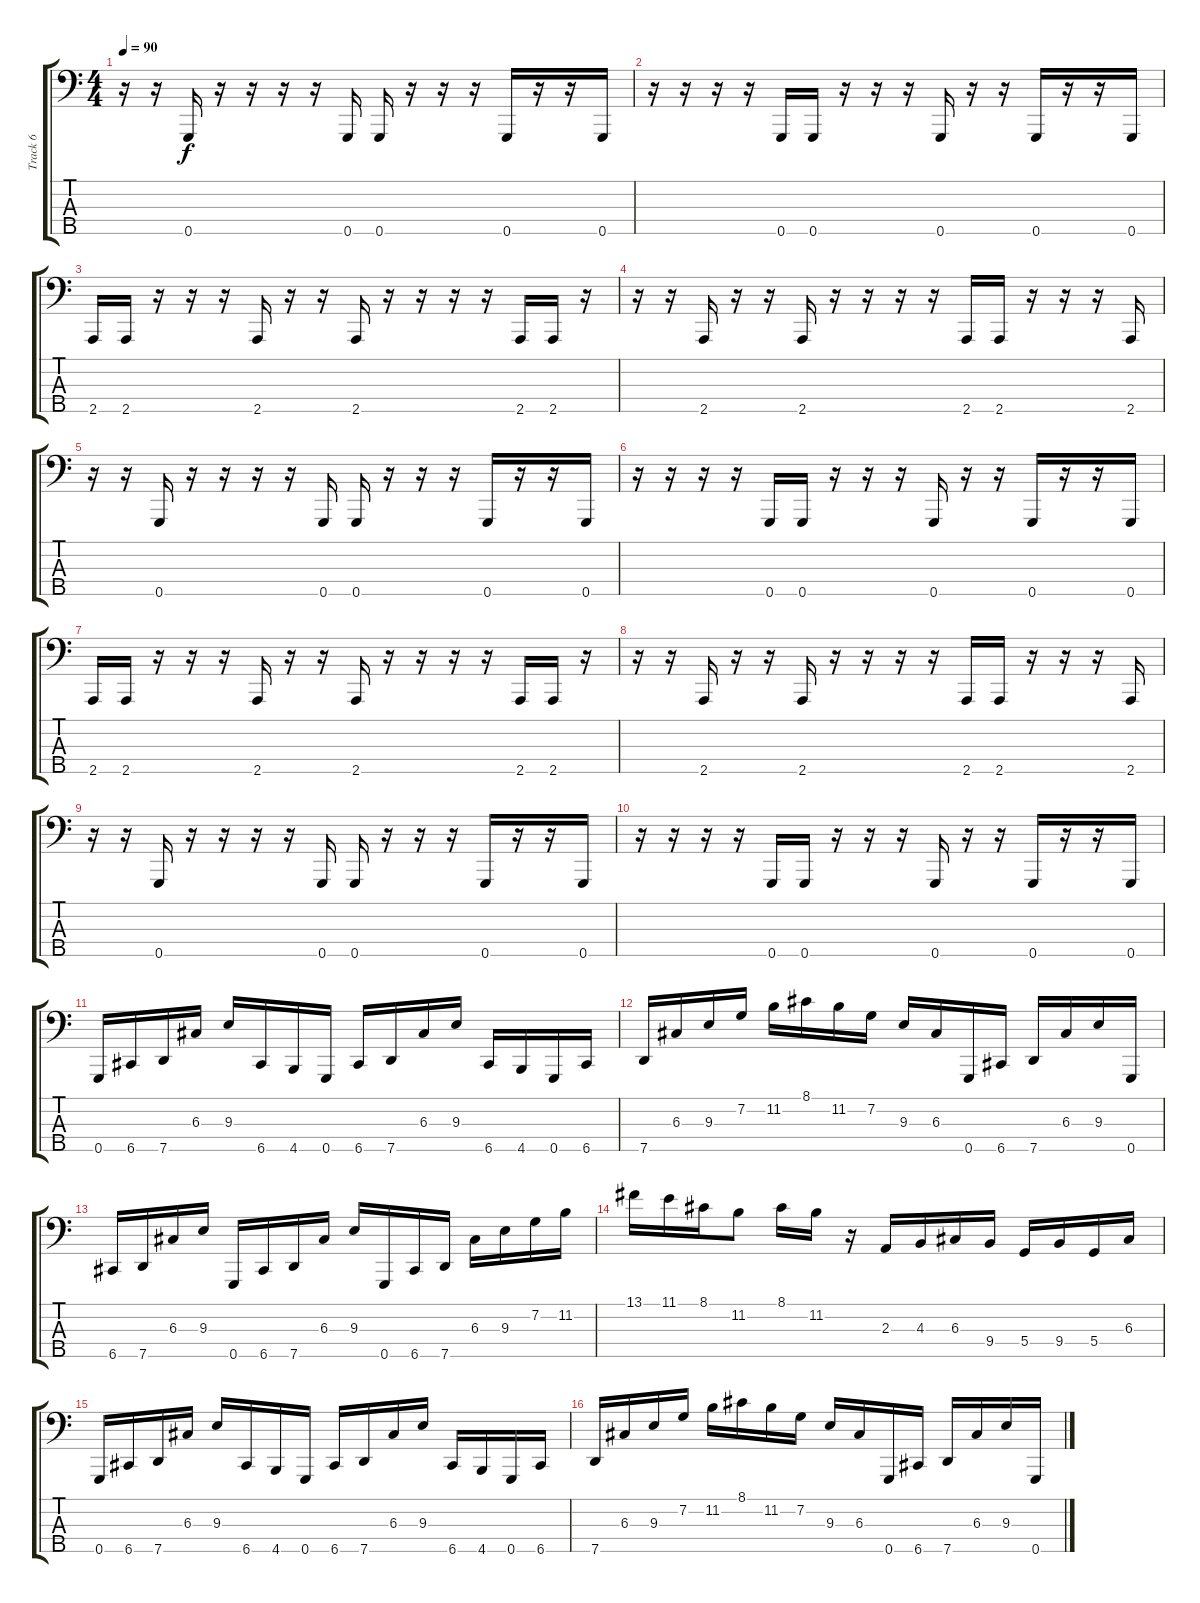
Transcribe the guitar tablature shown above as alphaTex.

\track ("Track 6" "Track 6") {instrument electricbassfinger}
\staff {score tabs}
\tuning (F2 C2 G1 D1 G0) {hide}
\ts (4 4)
\tempo 90
\clef f4
\ks c
r.16{dy f} r.16 0.5.16 r.16 r.16 r.16 r.16 0.5.16 0.5.16 r.16 r.16 r.16 0.5.16 r.16 r.16 0.5.16 |
r.16 r.16 r.16 r.16 0.5.16 0.5.16 r.16 r.16 r.16 0.5.16 r.16 r.16 0.5.16 r.16 r.16 0.5.16 |
2.5.16 2.5.16 r.16 r.16 r.16 2.5.16 r.16 r.16 2.5.16 r.16 r.16 r.16 r.16 2.5.16 2.5.16 r.16 |
r.16 r.16 2.5.16 r.16 r.16 2.5.16 r.16 r.16 r.16 r.16 2.5.16 2.5.16 r.16 r.16 r.16 2.5.16 |
r.16 r.16 0.5.16 r.16 r.16 r.16 r.16 0.5.16 0.5.16 r.16 r.16 r.16 0.5.16 r.16 r.16 0.5.16 |
r.16 r.16 r.16 r.16 0.5.16 0.5.16 r.16 r.16 r.16 0.5.16 r.16 r.16 0.5.16 r.16 r.16 0.5.16 |
2.5.16 2.5.16 r.16 r.16 r.16 2.5.16 r.16 r.16 2.5.16 r.16 r.16 r.16 r.16 2.5.16 2.5.16 r.16 |
r.16 r.16 2.5.16 r.16 r.16 2.5.16 r.16 r.16 r.16 r.16 2.5.16 2.5.16 r.16 r.16 r.16 2.5.16 |
r.16 r.16 0.5.16 r.16 r.16 r.16 r.16 0.5.16 0.5.16 r.16 r.16 r.16 0.5.16 r.16 r.16 0.5.16 |
r.16 r.16 r.16 r.16 0.5.16 0.5.16 r.16 r.16 r.16 0.5.16 r.16 r.16 0.5.16 r.16 r.16 0.5.16 |
0.5.16 6.5.16 7.5.16 6.3.16 9.3.16 6.5.16 4.5.16 0.5.16 6.5.16 7.5.16 6.3.16 9.3.16 6.5.16 4.5.16 0.5.16 6.5.16 |
7.5.16 6.3.16 9.3.16 7.2.16 11.2.16 8.1.16 11.2.16 7.2.16 9.3.16 6.3.16 0.5.16 6.5.16 7.5.16 6.3.16 9.3.16 0.5.16 |
6.5.16 7.5.16 6.3.16 9.3.16 0.5.16 6.5.16 7.5.16 6.3.16 9.3.16 0.5.16 6.5.16 7.5.16 6.3.16 9.3.16 7.2.16 11.2.16 |
13.1.16 11.1.16 8.1.16 11.2.8 8.1.16 11.2.16 r.16 2.3.16 4.3.16 6.3.16 9.4.16 5.4.16 9.4.16 5.4.16 6.3.16 |
0.5.16 6.5.16 7.5.16 6.3.16 9.3.16 6.5.16 4.5.16 0.5.16 6.5.16 7.5.16 6.3.16 9.3.16 6.5.16 4.5.16 0.5.16 6.5.16 |
7.5.16 6.3.16 9.3.16 7.2.16 11.2.16 8.1.16 11.2.16 7.2.16 9.3.16 6.3.16 0.5.16 6.5.16 7.5.16 6.3.16 9.3.16 0.5.16
